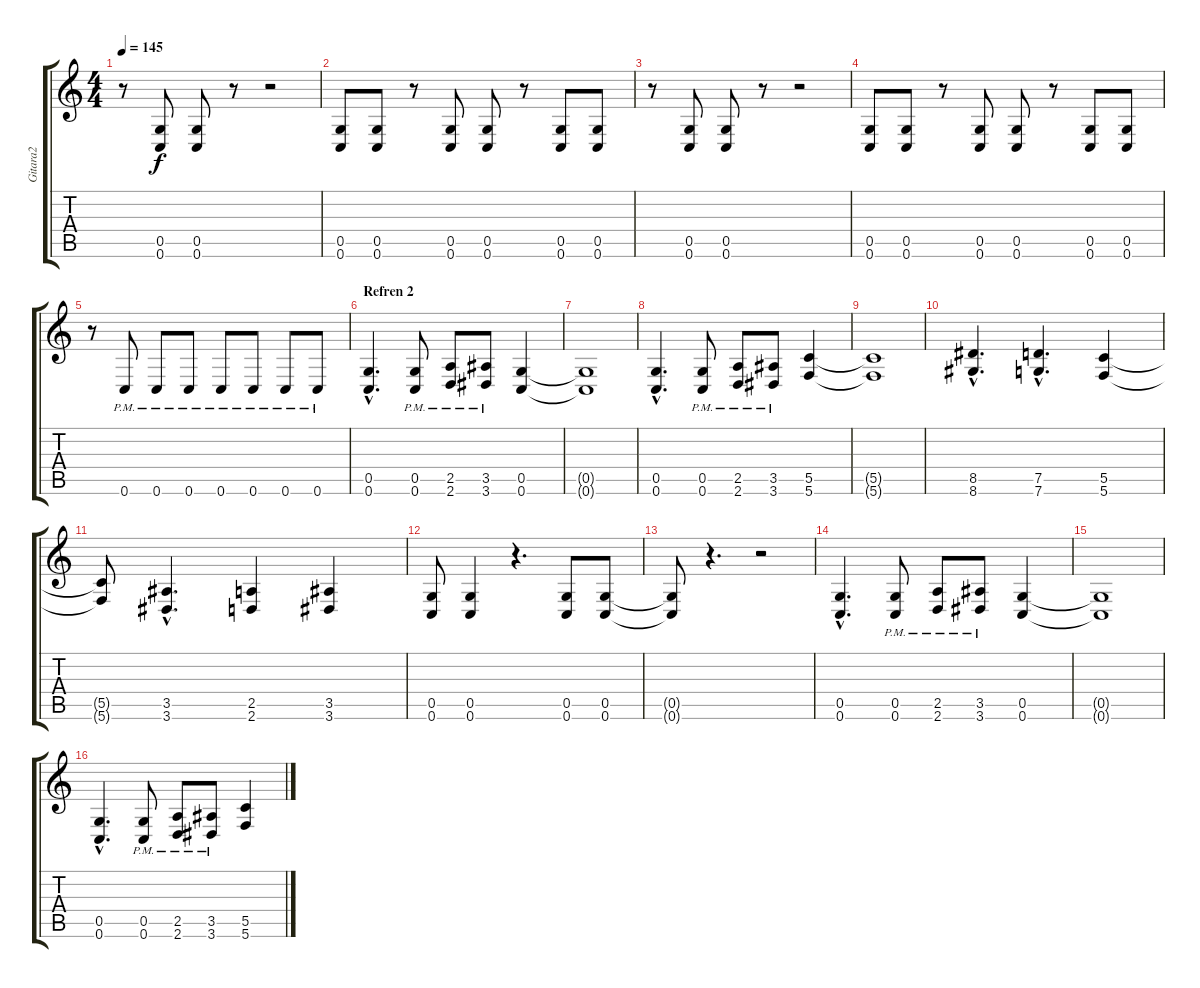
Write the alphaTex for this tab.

\track ("Gitara2" "Gitara2") {instrument distortionguitar}
\staff {score tabs}
\tuning (D4 A3 F3 C3 G2 C2) {hide}
\ts (4 4)
\tempo 145
\clef g2
\ks c
r.8{dy f} (0.5 0.6).8 (0.5 0.6).8 r.8 r.2 |
(0.5 0.6).8 (0.5 0.6).8 r.8 (0.5 0.6).8 (0.5 0.6).8 r.8 (0.5 0.6).8 (0.5 0.6).8 |
r.8 (0.5 0.6).8 (0.5 0.6).8 r.8 r.2 |
(0.5 0.6).8 (0.5 0.6).8 r.8 (0.5 0.6).8 (0.5 0.6).8 r.8 (0.5 0.6).8 (0.5 0.6).8 |
r.8 0.6{pm}.8 0.6{pm}.8 0.6{pm}.8 0.6{pm}.8 0.6{pm}.8 0.6{pm}.8 0.6{pm}.8 |
\section ("" "Refren 2")
(0.5{hac} 0.6{hac}).4{d} (0.5{pm} 0.6{pm}).8 (2.5{pm} 2.6{pm}).8 (3.5{pm} 3.6{pm}).8 (0.5 0.6).4 |
(0.5{t} 0.6{t}).1 |
(0.5{hac} 0.6{hac}).4{d} (0.5{pm} 0.6{pm}).8 (2.5{pm} 2.6{pm}).8 (3.5{pm} 3.6{pm}).8 (5.5 5.6).4 |
(5.5{t} 5.6{t}).1 |
(8.5{hac} 8.6{hac}).4{d} (7.5{hac} 7.6{hac}).4{d} (5.5 5.6).4 |
(5.5{t} 5.6{t}).8 (3.5{hac} 3.6{hac}).4{d} (2.5 2.6).4 (3.5 3.6).4 |
(0.5 0.6).8 (0.5 0.6).4 r.4{d} (0.5 0.6).8 (0.5 0.6).8 |
(0.5{t} 0.6{t}).8 r.4{d} r.2 |
(0.5{hac} 0.6{hac}).4{d} (0.5{pm} 0.6{pm}).8 (2.5{pm} 2.6{pm}).8 (3.5{pm} 3.6{pm}).8 (0.5 0.6).4 |
(0.5{t} 0.6{t}).1 |
(0.5{hac} 0.6{hac}).4{d} (0.5{pm} 0.6{pm}).8 (2.5{pm} 2.6{pm}).8 (3.5{pm} 3.6{pm}).8 (5.5 5.6).4
